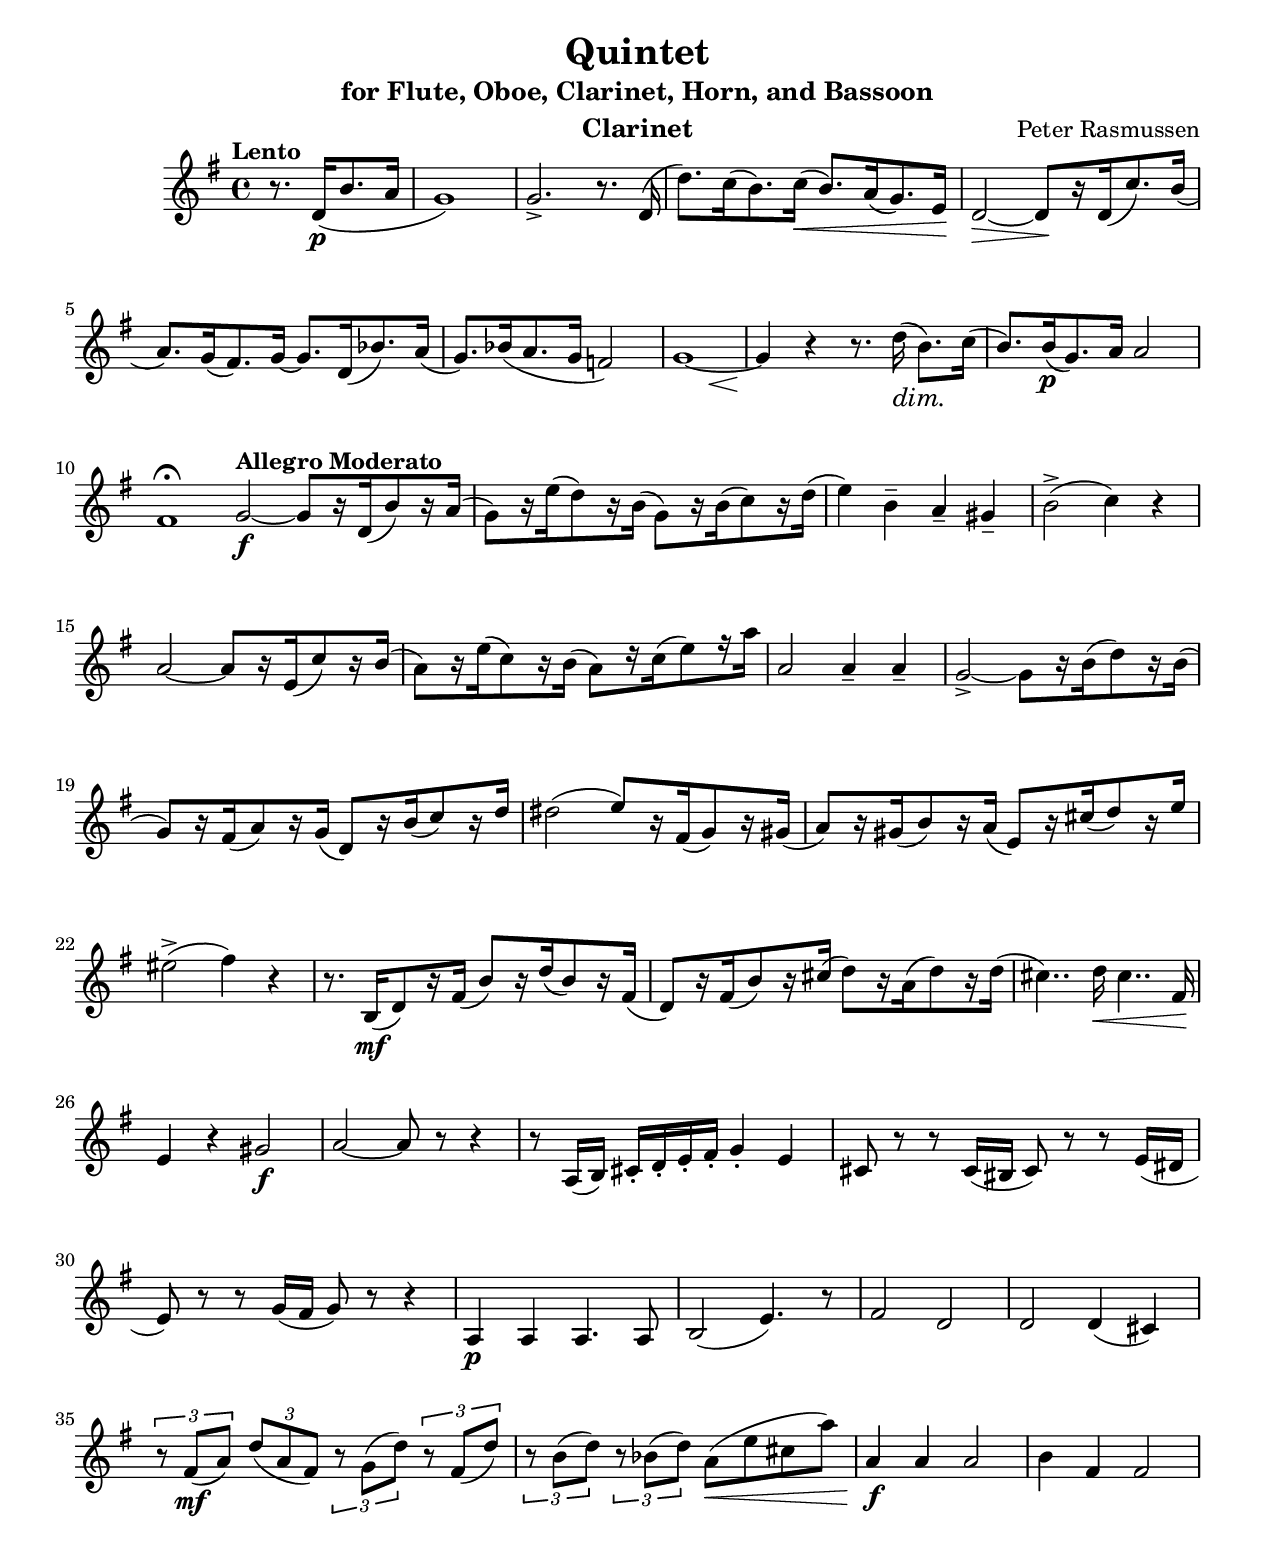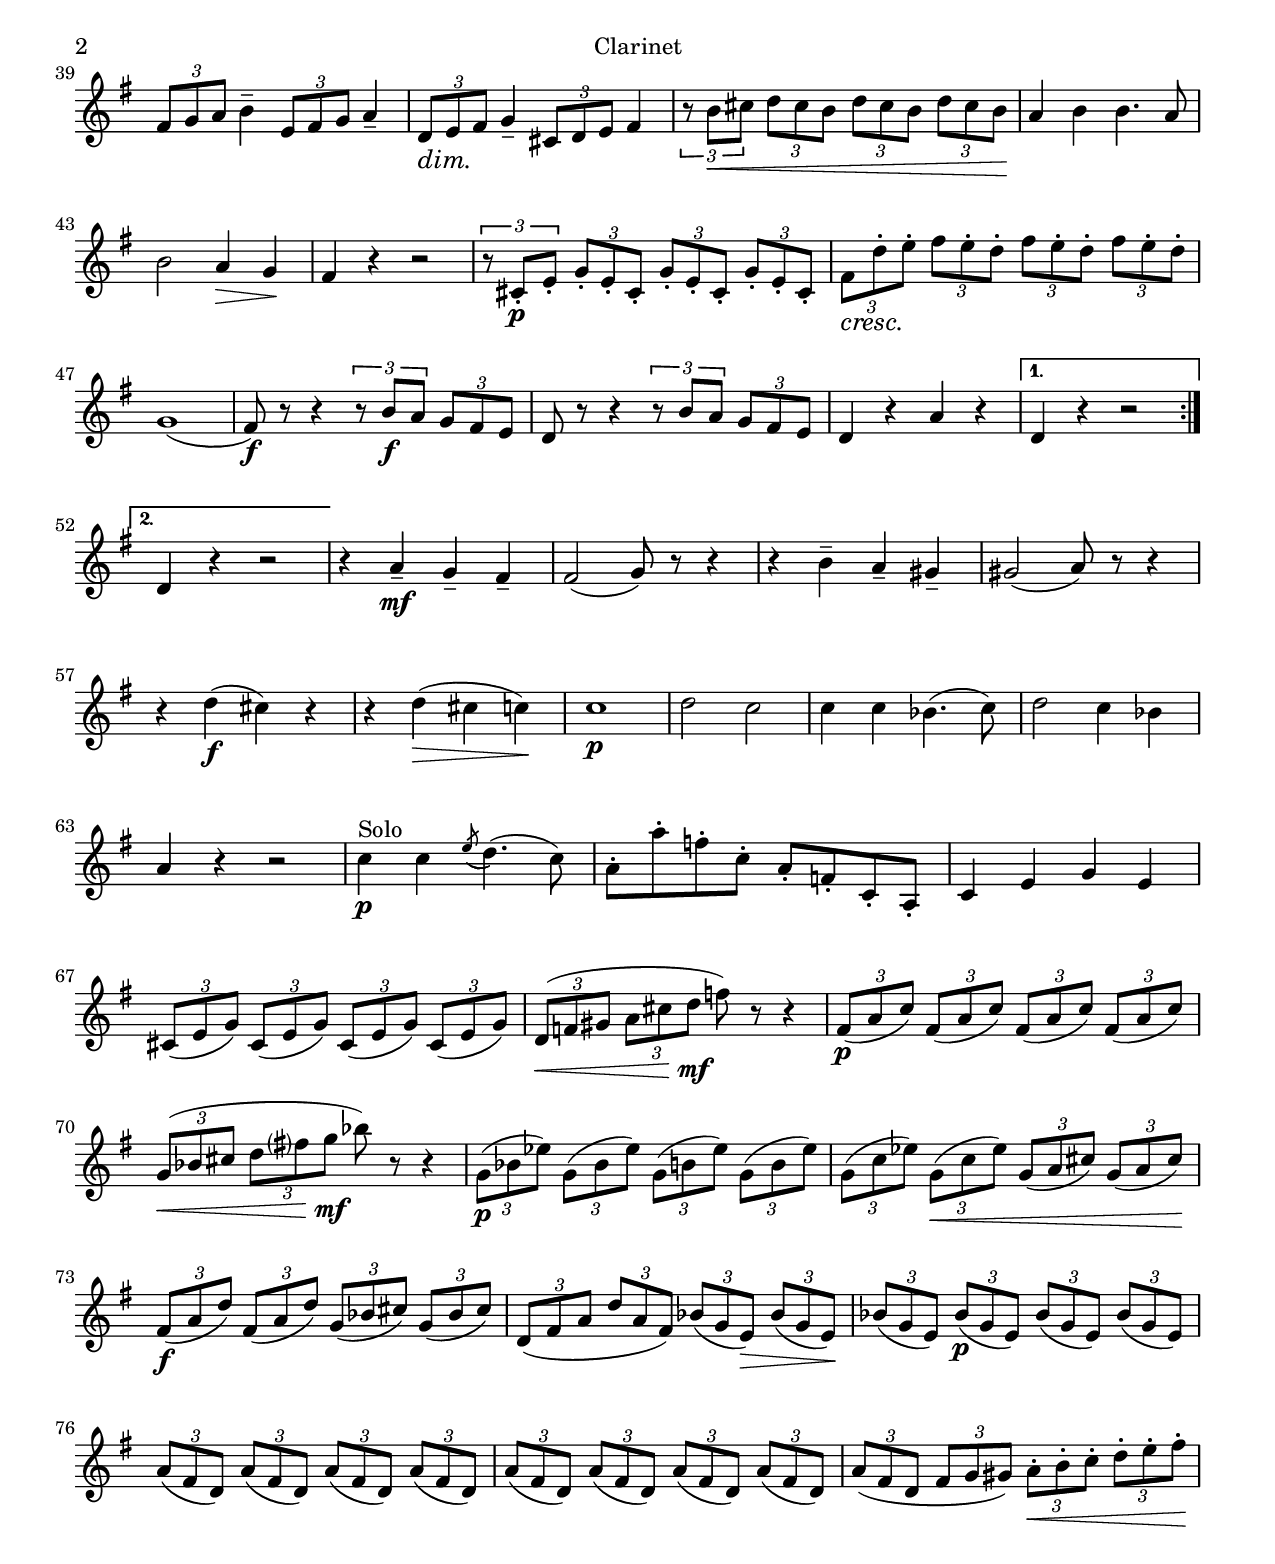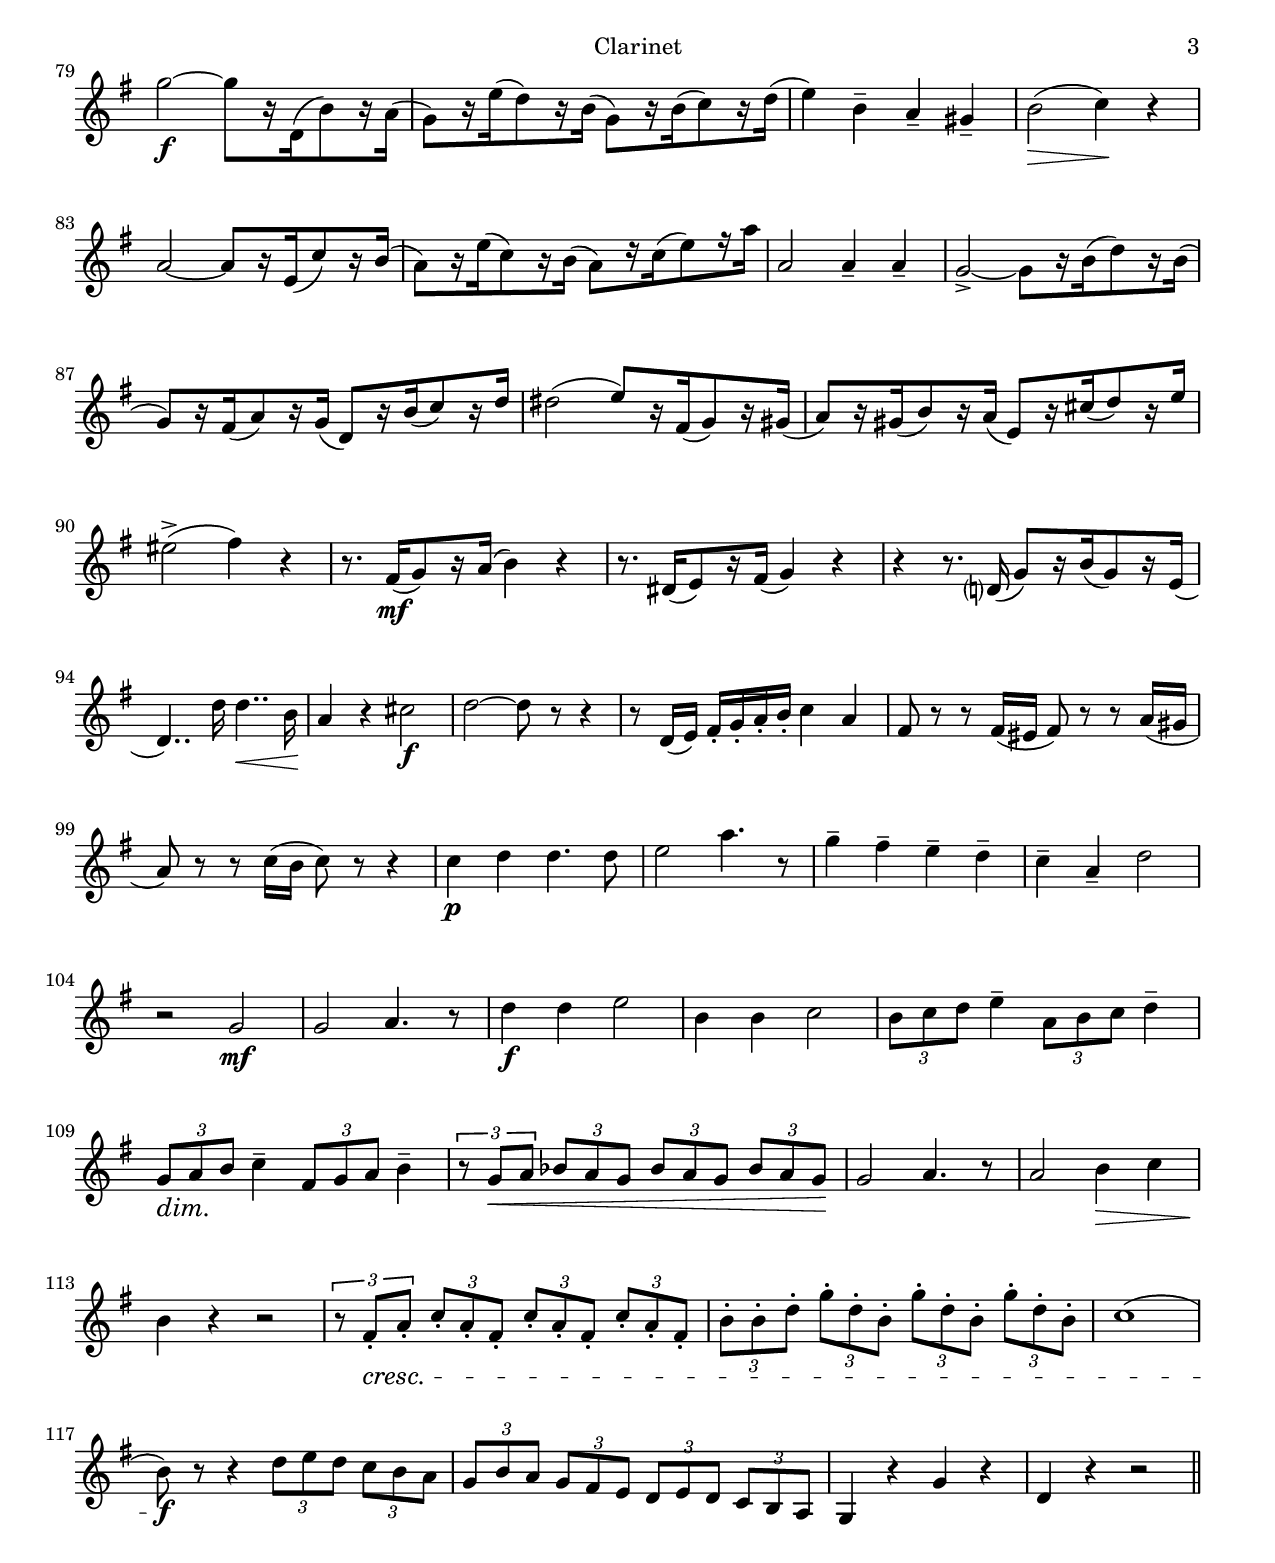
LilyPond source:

\version "2.14"

\include "common.lyi"
% Lento
% Page 1
clarinetMvmtILento = \relative c' {
	\partial 2 r8. d16\p[( b'8. a16] |
	g1) | g2.\accent r8. d16( | d'8.[) c16( b8.) c16\<]( b8.[) a16( g8.) e16\!] | 
	d2~\> d8\![ r16 d16( c'8.) b16( ] | a8.)[ g16( fis8.) g16~ ] g8.[ d16( bes'8.) a16(] |
	g8.)[ bes16( a8. g16] f2) | << g1~ { s2 s2\< } >> | g4\! r4 r8. d'16\dim( b8.\!) c16( | 
	b8.[) b16\p( g8.) a16] a2 | fis1\fermata
}

% Allegro Moderato
clarinetMvmtIAllegro = \relative c'' {
	\repeat volta 2 {
	% Exposition -- next four lines repeat in recap
	g2\f~ g8[ r16 d16( b'8) r16 a16]( | g8[) r16 e'16( d8) r16 b16]( g8[) r16 b16( c8) r16 d16]( | e4) b-- a-- gis-- | b2\accent( c4) r4 | 
	a2 ~ a8[ r16 e16( c'8) r16 b16]( | a8)[ r16 e'16( c8) r16 b16(] a8)[ r16 c16( e8) r16 a16] | 
	a,2 a4-- a-- | g2~\accent g8[ r16 b16( d8) r16 b16(] | g8)[ r16 fis16( a8) r16 g16( ] d8)[ r16 b'16( c8) r16 d16 ] | 
	dis2( e8)[ r16 fis,16( g8) r16 gis16]( | a8)[ r16 gis16( b8) r16 a16]( e8)[ r16 cis'16( d8) r16 e16] ] |

	eis2\accent( fis4) r4 | r8. b,,16\mf([ d8) r16 fis16]( b8)[ r16 d16( b8) r16 fis16]( | 
	d8)[ r16 fis16( b8) r16 cis16]( d8)[ r16 a16( d8) r16 d16]( | cis4..) d16\< cis4.. fis,16\! |
	e4 r4 gis2\f | a2~ a8 r8 r4 | r8 a,16( b) cis-. [d-. e-. fis-.] g4-. e |
	
	% Page 2
	cis8 r8 r8 cis16( bis cis8) r8 r8 e16 ( dis | e8) r8 r8 g16( fis g8) r8 r4 | a,4\p a a4. a8 | b2( e4.) r8
	fis2 d2 | d2 d4( cis) | \times 2/3 { r8 fis\mf( a) } \times 2/3 { d( a fis) } \times 2/3 { r8 g( d') } \times 2/3 { r8 fis,( d') } |
	\times 2/3 { r8 b( d) } \times 2/3 { r8 bes( d) } a8\<( e' cis a' ) | 
	a,4\f a a2 | b4 fis fis2 | 
	\times 2/3 { fis8 g a } b4-- \times 2/3 { e,8 fis g } a4-- |
	\times 2/3 { d,8\dim e\! fis } g4-- \times 2/3 { cis,8 d e } fis4 | 
	\times 2/3 { r8 b\< cis } \times 2/3 { d cis b } \times 2/3 { d cis b } \times 2/3 { d cis b\! } | a4 b b4. a8 |
	b2 a4\> g \! | fis4 r r2 | 
	\times 2/3 { r8 cis-.\p e-. } \times 2/3 { g8-. e-. cis-. } \times 2/3 { g'8-. e-. cis-. } \times 2/3 { g'8-. e-. cis-. } |
	\times 2/3 { fis8\cresc d'-.\! e-. } \times 2/3 { fis8 e-. d-. } \times 2/3 { fis8 e-. d-. } \times 2/3 { fis8 e-. d-. } |
	g,1( fis8\f) r8 r4 \times 2/3 { r8 b\f a } \times 2/3 { g fis e } | d8 r8 r4 \times 2/3 { r8 b' a } \times 2/3 { g fis e } |
	d4 r a' r | } % end repeat
	\alternative { 
		{ d,4 r4 r2 | }
		{ d4 r4 r2 | }
	}
	r4 a'--\mf g-- fis-- | fis2( g8) r8 r4 | r4 b-- a-- gis-- | gis2( a8) r8 r4 | 

	% Page 3
	r4 d(\f cis) r4 | r4 d\>( cis c\!) | c1\p | d2 c |
	c4 c bes4.( c8)  | d2 c4 bes4 | a4 r4 r2 | c4\p^"Solo" c \acciaccatura e8( d4.)( c8) |
	a8-.[ a'-. f-. c-.] a-.[ f-. c-. a-.] | c4 e g e | 
	\times 2/3 { cis8( e g )} \times 2/3 { cis,8( e g )} \times 2/3 { cis,8( e g )} \times 2/3 { cis,8( e g )} | 
	\times 2/3 { d\<( f gis } \times 2/3 { a cis d\mf } f) r8 r4 |
	\times 2/3 { fis,8\p( a c )} \times 2/3 { fis,8( a c )} \times 2/3 { fis,8( a c )} \times 2/3 { fis,8( a c )} | 
	\times 2/3 { g8\<( bes cis } \times 2/3 { d fis? g\mf } bes8) r8 r4 |
	\times 2/3 { g,8\p( bes ees )} \times 2/3 { g,8( bes ees )} \times 2/3 { g,8( b ees )} \times 2/3 { g,8( b ees )} | 
	\times 2/3 { g,8( c ees )} \times 2/3 { g,8\<( c ees )} \times 2/3 { g,8( a cis )} \times 2/3 { g8( a cis\! )} | 
	\times 2/3 { fis,8\f( a d )} \times 2/3 { fis,8( a d )} \times 2/3 { g,8( bes cis )} \times 2/3 { g8( bes cis\! )} | 
	\times 2/3 { d,8( fis a } \times 2/3 { d8 a fis )} \times 2/3 { bes8( g e\> )} \times 2/3 { bes'8( g e\! )} | 
	\times 2/3 { bes'8( g e )} \times 2/3 { bes'8\p( g e )} \times 2/3 { bes'8( g e )} \times 2/3 { bes'8( g e )} |  
	\times 2/3 { a8( fis d)} \times 2/3 { a'8( fis d)} \times 2/3 { a'8( fis d)} \times 2/3 { a'8( fis d)} | 
	\times 2/3 { a'8( fis d)} \times 2/3 { a'8( fis d)} \times 2/3 { a'8( fis d)} \times 2/3 { a'8( fis d)} | 
	\times 2/3 { a'8( fis d} \times 2/3 { fis8 g gis)} \times 2/3 { a8-.\< b-. c-. } \times 2/3 { d-. e-. fis-.\! } | 
	
	% Recap -- four repeated lines from exposition
	g2\f~ g8[ r16 d,16( b'8) r16 a16]( | g8[) r16 e'16( d8) r16 b16]( g8[) r16 b16( c8) r16 d16]( | e4) b-- a-- gis-- | b2\>( c4\!) r4 | 
	a2 ~ a8[ r16 e16( c'8) r16 b16]( | a8)[ r16 e'16( c8) r16 b16(] a8)[ r16 c16( e8) r16 a16] | 
	a,2 a4-- a-- | g2~\accent g8[ r16 b16( d8) r16 b16(] | g8)[ r16 fis16( a8) r16 g16( ] d8)[ r16 b'16( c8) r16 d16 ] | 
	dis2( e8)[ r16 fis,16( g8) r16 gis16]( | a8)[ r16 gis16( b8) r16 a16]( e8)[ r16 cis'16( d8) r16 e16] ] |
	
	eis2\accent( fis4) r4 | r8. fis,16\mf[( g8) r16 a16(] b4) r4 | r8. dis,16[( e8) r16 fis16(] g4) r4  | 
	r4 r8. d?16( g8)[ r16 b16( g8) r16 e16]( | d4..) d'16 d4..\< b16\! |

	% Page 4
	a4 r4 cis2\f | d2~ d8 r8 r4 | r8 d,16( e) fis16-.[ g-. a-. b-. ] c4 a4  | fis8 r8 r8 fis16( eis fis8) r8 r8 a16( gis |
	a8) r8 r8 c16( b c8) r8 r4 | c4\p d d4. d8 | e2 a4. r8 | g4-- fis-- e-- d-- | c4-- a-- d2 | r2 g,2\mf |
	g2 a4. r8 | d4\f d4 e2 | b4 b c2 |
	\times 2/3 { b8 c d } e4-- \times 2/3 { a,8 b c } d4-- | \times 2/3 { g,8\dim a\! b } c4-- \times 2/3 { fis,8 g a} b4-- | 
	\times 2/3 { r8 g\< a } \times 2/3 { bes8 a g } \times 2/3 { bes8 a g } \times 2/3 { bes8 a g\! } |
	g2 a4. r8 | a2 b4\> c | b4\! r4 r2 |
	\times 2/3 { r8 fis-.\cresc a-. } \times 2/3 { c8-. a-. fis-. } \times 2/3 { c'8-. a-. fis-. } \times 2/3 { c'8-. a-. fis-. } | 
	\times 2/3 { b8-. b-. d-. } \times 2/3 { g8-. d-. b-. } \times 2/3 { g'8-. d-. b-. } \times 2/3 { g'8-. d-. b-. } | 
	c1( | b8\f) r8 r4 \times 2/3 { d8 e d } \times 2/3 { c b a } |
	\times 2/3 { g8 b a } \times 2/3 { g fis e } \times 2/3 { d e d } \times 2/3 { c b a } |
	g4 r g' r | d4 r4 r2	
}


clarinet = {
	\transposition bes
	\time 4/4 \key g \major
	\tempo "Lento"
	\clarinetMvmtILento

	\tempo "Allegro Moderato"
	\bar "|:"
	\clarinetMvmtIAllegro
	\bar "||"
	
	
}


instrument = "Clarinet"

notes = \clarinet

\include "part.lyi"